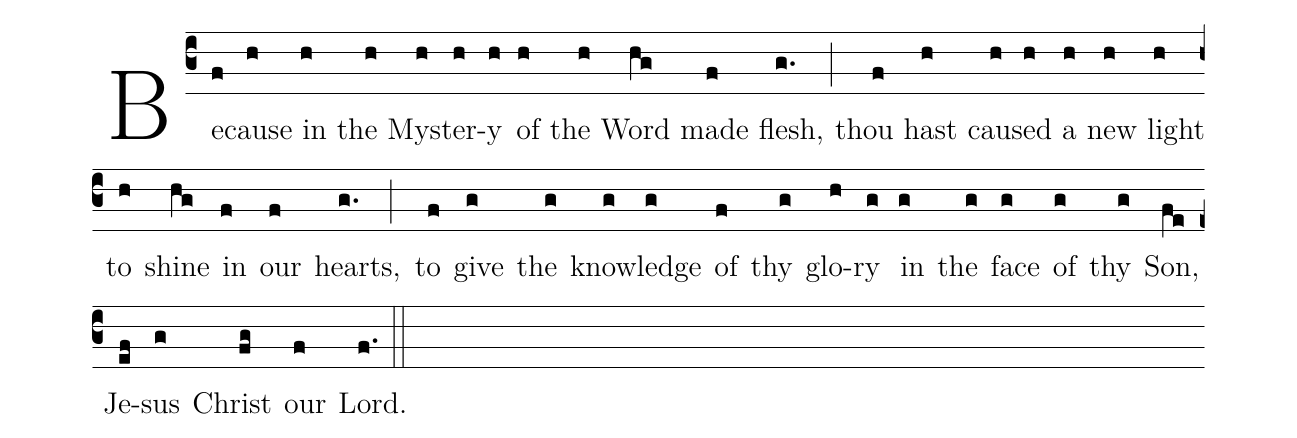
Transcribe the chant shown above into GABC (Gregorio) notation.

%%
(c3)Be(f)cause(h) in(h) the(h) Mys(h)ter(h)y(h) of(h) the(h) Word(hg) made(f) flesh,(g.) (;) thou(f) hast(h) caus(h)ed(h) a(h) new(h) light(h) to(h) shine(hg) in(f) our(f) hearts,(g.) (;) to(f) give(g) the(g) knowl(g)edge(g) of(f) thy(g) glo(h)ry(g) in(g) the(g) face(g) of(g) thy(g) Son,(fe) Je(ef)sus(g) Christ(fg) our(f) Lord.(f.) (::)
